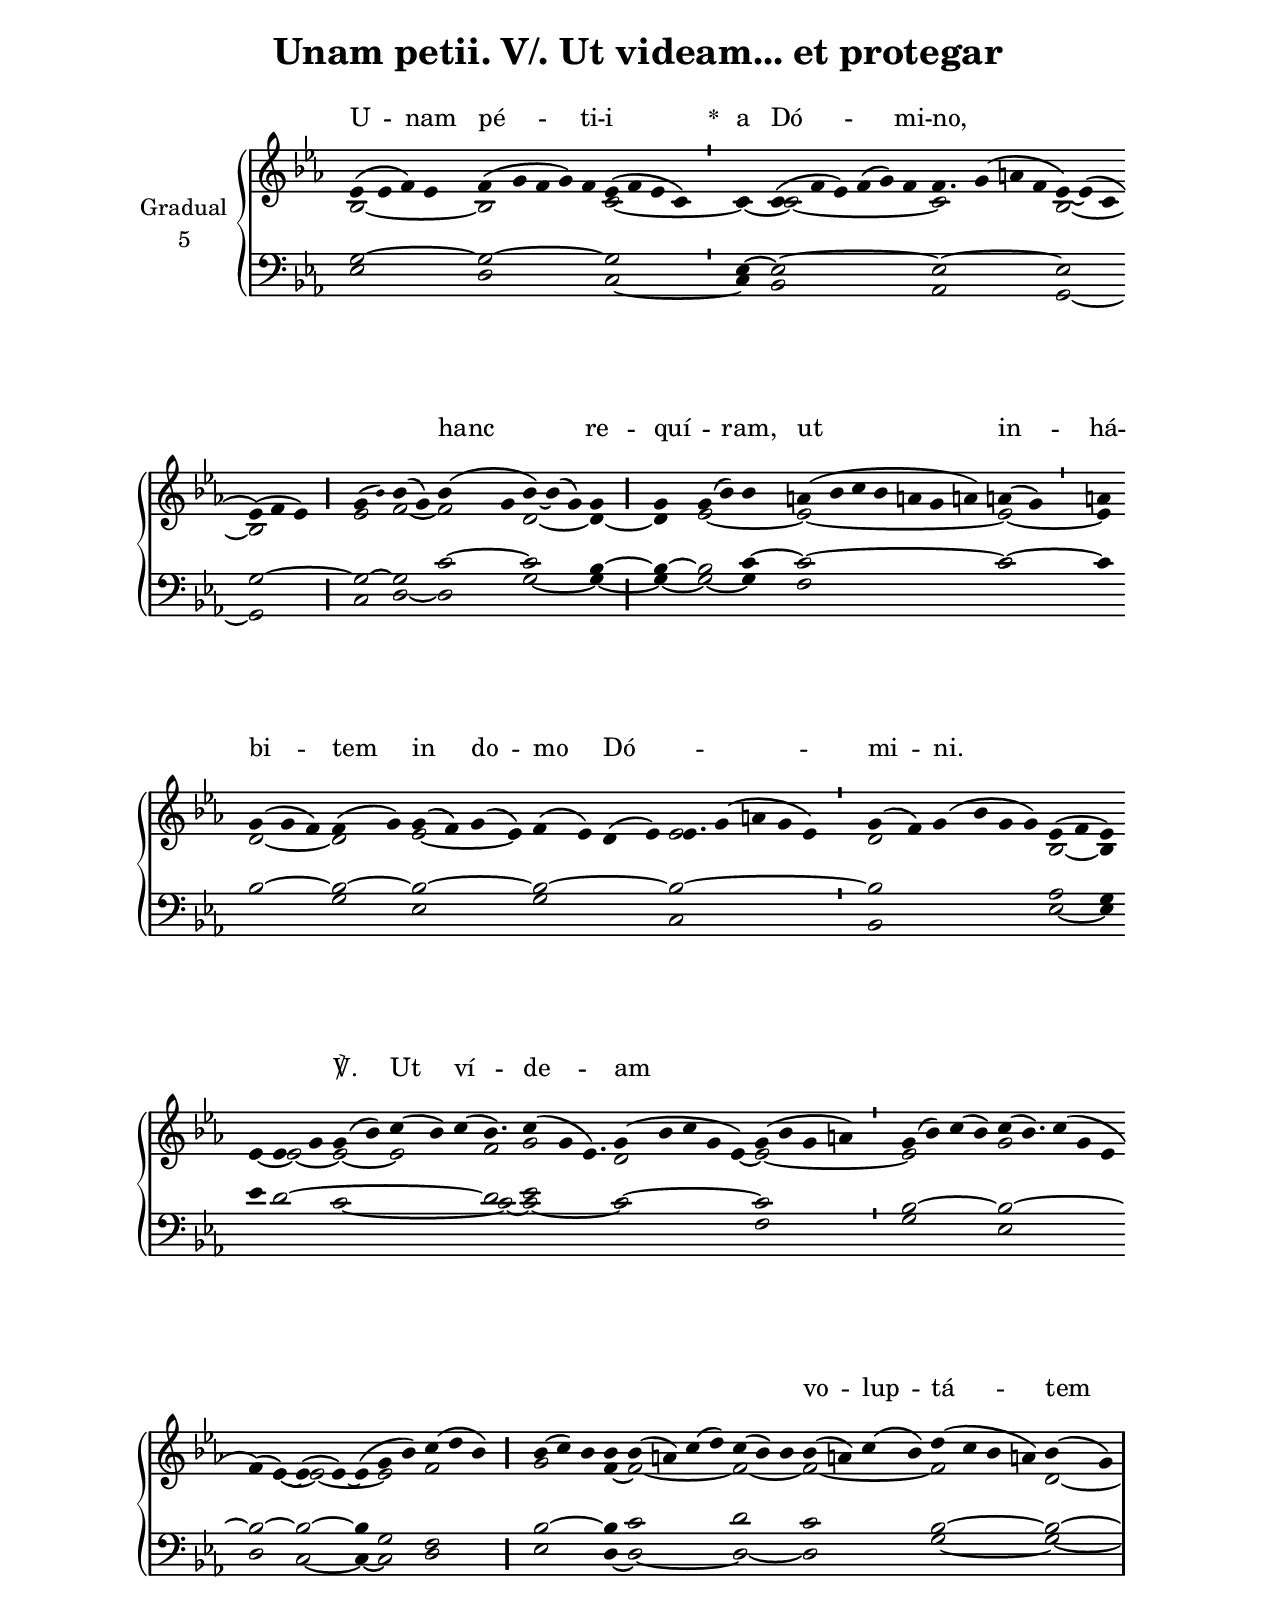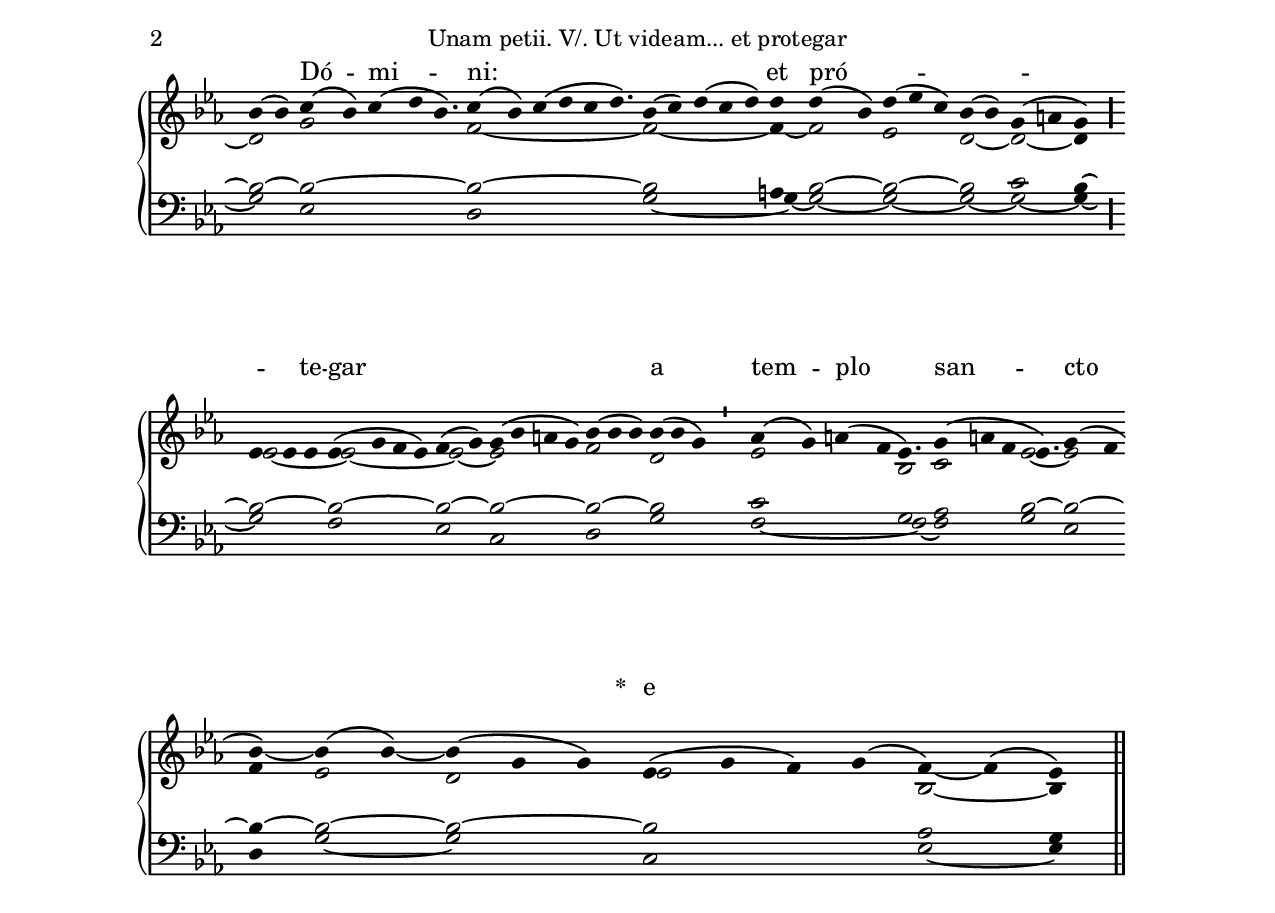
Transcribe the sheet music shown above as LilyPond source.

\version "2.18"
\include "gregorian.ly"
\include "noh2.ily"


%Page reference: page i.165
%(volume.page)

global = {
 \key c \minor
 \cadenzaOn 
}

\header {
  title = \markup \center-column {"Unam petii. V/. Ut videam... et protegar" \vspace #1 }
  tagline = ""
  composer = ""
}

\paper {
 #(include-special-characters)
  oddHeaderMarkup = \markup \fill-line {
    \line {}
    \center-column {
      \on-the-fly #first-page     " "
      \on-the-fly #not-first-page "Unam petii. V/. Ut videam... et protegar"
    }
    \line { \on-the-fly #print-page-number-check-first \fromproperty #'page:page-number-string }
  }
  evenHeaderMarkup = \markup \fill-line {
    \line { \on-the-fly #print-page-number-check-first \fromproperty #'page:page-number-string }
    \center-column { "Unam petii. V/. Ut videam... et protegar" }
    \line {}
  }
}

chantText = \lyricmode {
U -- nam pé -- ti -- i 
\set stanza = " * " a Dó -- _ mi -- no, _ _ _ 
hanc re -- quí -- _ ram, 
ut in -- há -- bi -- tem in do -- mo Dó -- _ _ mi -- ni. _ _ _ _ ℣. 
Ut ví -- de -- am _ _ _ _ _ _ _ _ _ _ _ _ _ 
vo -- lup -- tá -- tem _ Dó -- mi -- ni: _ _ _ 
et pró -- _ _ _ _ _ te -- gar _ _ _ 
a tem -- plo san -- cto 
\set stanza = " * " e -- _ jus. _ _ _ _ _ _ _ _ _ }

chantMusic = {
\tieDown   ees'4 ( ees'4 f'4) ees'4 f'4 ( g'4 f'4 g'4) f'4 ees'4 ( f'4 ees'4 c'4) \divisioMinima
 c'4 c'4 ( f'4 ees'4) f'4 ( g'4) f'4  f'4. g'4 ( a'4 f'4 ees'4) ~ ees'4 ( c'4 \forceBreak
) ees'4 ( f'4 ees'4) \divisioMaior
 g'4 ( \once \tweak #'font-size #-4 bes' ) bes'4 ( g'4) bes'4 ( g'4 bes'4) ~ bes'4 ( g'4) g'4 \divisioMaior
 g'4 g'4 ( bes'4) bes'4  a'4 ( bes'4 c''4 bes'4 a'4 g'4 a'4) a'4 ( g'4) \divisioMinima
  a'4 \forceBreak
 g'4 ( g'4 f'4) f'4 ( g'4) g'4 ( f'4) g'4 ( ees'4) f'4 ( ees'4) d'4 ( ees'4)  ees'4. g'4 ( a'4 g'4 ees'4) \divisioMinima
 g'4 ( f'4) g'4 ( bes'4 g'4 g'4) ees'4 ( f'4 ees'4) \finalis \forceBreak

  ees'4 ees'4 g'4  g'4 ( bes'4) c''4 ( bes'4) c''4 ( bes'4.) c''4 ( g'4 ees'4.) g'4 ( bes'4 c''4 g'4 ees'4) g'4 ( bes'4 g'4 a'4) \divisioMinima
 g'4 ( bes'4) c''4 ( bes'4) c''4 ( bes'4.) c''4 ( g'4 ees'4 \forceBreak
) f'4 ( ees'4) ~ ees'4 ( ees'4) ~ ees'4 ( g'4 bes'4) c''4 ( d''4 bes'4) \divisioMaior
 bes'4 ( c''4) bes'4 bes'4 bes'4 ( a'4) c''4 ( d''4) c''4 ( bes'4) bes'4 bes'4 ( a'4) c''4 ( bes'4) d''4 ( c''4 bes'4 a'4) bes'4 ( g'4) \divisioMaxima \forceBreak

 bes'4 ( bes'4) c''4 ( bes'4) c''4 ( d''4 bes'4.) c''4 ( bes'4) c''4 ( d''4 c''4 d''4.) bes'4 ( c''4) d''4 ( c''4 d''4) d''4 d''4 ( bes'4) d''4 ( ees''4 c''4) bes'4 ( bes'4) g'4 ( a'4 g'4) \divisioMaior \forceBreak

 ees'4 ees'4 ees'4 ees'4 ( g'4 f'4 ees'4) f'4 ( g'4)  g'4 ( bes'4 a'4 g'4) bes'4 ( bes'4 bes'4) bes'4 ( bes'4 g'4) \divisioMinima
  aes'4 ( g'4) a'4 ( f'4 ees'4.) g'4 ( a'4 f'4 ees'4.) g'4 ( f'4 \forceBreak
) bes'4 ~ bes'4 ( bes'4) ~ bes'4 ( g'4 g'4) ees'4 ( g'4 f'4) g'4 ( f'4) ~ f'4 ( ees'4) \finalis

}

altoMusic = {
bes2*4/2 ~ bes2*5/2 c'2*4/2 ~ \divisioMinima
c'4 ~ c'2*6/2 ~ c'2*9/4 bes2*3/2 ~ bes2*3/2 \divisioMaior
ees'2 f'2 ~ f'2 d'2*3/2 ~ d'4 ~ \divisioMaior
d'4 ees'2*3/2 ~ ees'2*7/2 ~ ees'2 ~ ees'4 d'2*3/2 ~ d'2 ees'2*3/2 ~ ees'4 r2*4/2 ees'2*11/4 \divisioMinima
d'2*6/2 bes2 ~ bes4 ees'4 ~ ees'2 ~ ees'2 ~ ees'2*3/2 f'2*3/4 g'2*7/4 d'2*4/2 ees'4 ~ ees'2*4/2 ~ \divisioMinima
ees'2*4/2 g'2*11/4 f'4 ees'4 ~ ees'2*3/2 ~ ees'2 f'2*3/2 \divisioMaior
g'2*3/2 f'4 ~ f'2*4/2 ~ f'2*3/2 ~ f'2*4/2 ~ f'2*4/2 d'2 ~ \divisioMaxima
d'2 g'2*11/4 f'2*13/4 ~ f'2*5/2 ~ f'4 ~ f'2 ees'2*3/2 d'2 ~ d'2 ~ d'4 \divisioMaior
ees'2*3/2 ~ ees'2*4/2 ~ ees'2 ~ ees'2*4/2 f'2*3/2 d'2*3/2 ees'2*4/2 bes2*3/4 c'2*3/2 ees'2*3/4 ~ ees'2 f'4 ees'2 d'2*3/2 ees'2*4/2 bes2 ~ bes4 \finalis
}

tenorMusic = {
g2*4/2 ~ g2*5/2 ~ g2*4/2 \divisioMinima
ees4 ~ ees2*6/2 ~ ees2*9/4 ~ ees2*3/2 g2*3/2 ~ \divisioMaior
g2 ~ g2 c'2 ~ c'2*3/2 bes4 ~ \divisioMaior
bes4 ~ bes2 c'4 ~ c'2*7/2 ~ c'2 ~ c'4 bes2*3/2 ~ bes2 ~ bes2*4/2 ~ bes2*4/2 ~ bes2*11/4 ~ \divisioMinima
bes2*6/2 aes2 g4 ees'4 d'2*7/2 ~ d'2*3/4 ees'2*7/4 c'2*5/2 ~ c'2*4/2 \divisioMinima
bes2*4/2 ~ bes2*11/4 ~ bes2 ~ bes2 ~ bes4 g2 f2*3/2 \divisioMaior
bes2*3/2 ~ bes4 c'2*4/2 d'2*3/2 c'2*4/2 bes2*4/2 ~ bes2 ~ \divisioMaxima
bes2 ~ bes2*11/4 ~ bes2*13/4 ~ bes2*5/2 a4 bes2 ~ bes2*3/2 ~ bes2 c'2 bes4 ~ \divisioMaior
bes2*3/2 ~ bes2*4/2 ~ bes2 ~ bes2*4/2 ~ bes2*3/2 ~ bes2*3/2 c'2*4/2 g2*3/4 aes2*3/2 bes2*3/4 ~ bes2 ~ bes4 ~ bes2 ~ bes2*3/2 ~ bes2*4/2 aes2 g4 \finalis
}

bassMusic = {
ees2*4/2 d2*5/2 c2*4/2 ~ \divisioMinima
c4 bes,2*6/2 aes,2*9/4 g,2*3/2 ~ g,2*3/2 \divisioMaior
c2 d2 ~ d2 g2*3/2 ~ g4 ~ \divisioMaior
g4 ~ g2 ~ g4 f2*7/2 c'2 r4 r2*3/2 g2 ees2*4/2 g2*4/2 c2*11/4 \divisioMinima
bes,2*6/2 ees2 ~ ees4 r2*3/2 c'2*5/2 ~ c'2*3/4 ~ c'2*7/4 ~ c'2*5/2 f2*4/2 \divisioMinima
g2*4/2 ees2*11/4 d2 c2 ~ c4 ~ c2 d2*3/2 \divisioMaior
ees2*3/2 d4 ~ d2*4/2 ~ d2*3/2 ~ d2*4/2 g2*4/2 ~ g2 ~ \divisioMaxima
g2 ees2*11/4 d2*13/4 g2*5/2 ~ g4 ~ g2 ~ g2*3/2 ~ g2 ~ g2 ~ g4 ~ \divisioMaior
g2*3/2 f2*4/2 ees2 c2*4/2 d2*3/2 g2*3/2 f2*4/2 ~ f2*3/4 ~ f2*3/2 g2*3/4 ees2 d4 g2 ~ g2*3/2 c2*4/2 ees2 ~ ees4 \finalis
}

voiceLines = {
\voiceLineStyle


}

\score{
  <<
    \new GrandStaff <<
      \set GrandStaff.autoBeaming = ##f
      \set GrandStaff.instrumentName = \markup \center-column {
        "Gradual"
        "5"
      }
      \new Staff = up <<
        \new Voice = "chant" {
          \voiceOne \global \chantMusic
        }
        \new Voice {
          \voiceTwo \global \altoMusic
        }
      >>

      \new Staff = down <<
        \clef bass
        \new Voice {
          \voiceOne \global \tenorMusic
        }
        \new Voice {
          \voiceTwo \global \bassMusic
        }
	\new Voice {
        \voiceThree \global \voiceLines
        }
      >>
    >>
    \new Lyrics \lyricsto chant {
      \chantText
    }
  >>
  \layout{
  }
  \midi{
    \tempo 4 = 125
  }
}
